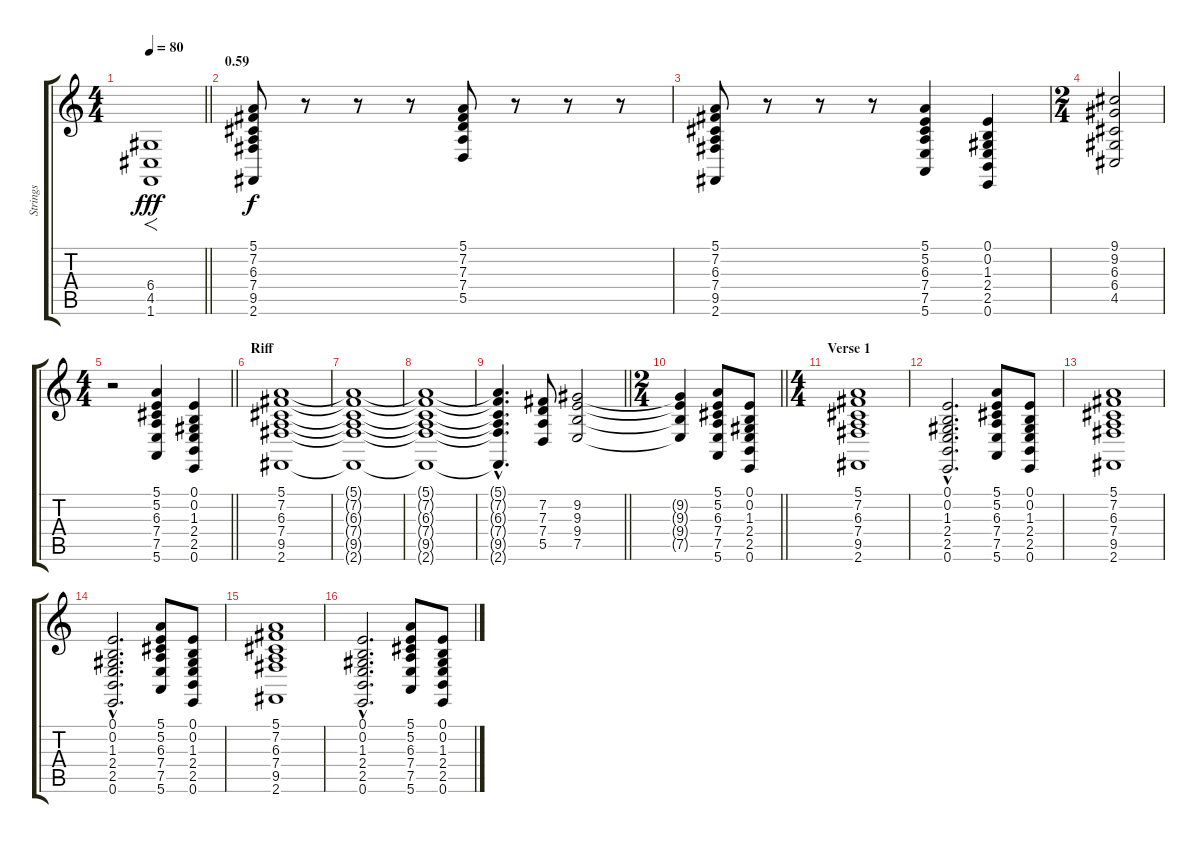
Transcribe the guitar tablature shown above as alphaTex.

\track ("Strings" "Strings") {instrument synthstrings2}
\staff {score tabs}
\tuning (E4 B3 G3 D3 A2 E2) {hide}
\ts (4 4)
\tempo 80
\clef g2
\barLineRight lightlight
\ks c
(6.4 4.5 1.6).1{f dy fff instrument synthstrings2} |
\section ("" "0.59")
(5.1 7.2 6.3 7.4 9.5 2.6).8{dy f} r.8 r.8 r.8 (5.1 7.2 7.3 7.4 5.5).8 r.8 r.8 r.8 |
(5.1 7.2 6.3 7.4 9.5 2.6).8 r.8 r.8 r.8 (5.1 5.2 6.3 7.4 7.5 5.6).4 (0.1 0.2 1.3 2.4 2.5 0.6).4 |
\ts (2 4)
(9.1 9.2 6.3 6.4 4.5).2 |
\ts (4 4)
\barLineRight lightlight
r.2 (5.1 5.2 6.3 7.4 7.5 5.6).4 (0.1 0.2 1.3 2.4 2.5 0.6).4 |
\section ("" "Riff")
(5.1 7.2 6.3 7.4 9.5 2.6).1 |
(5.1{t} 7.2{t} 6.3{t} 7.4{t} 9.5{t} 2.6{t}).1 |
(5.1{t} 7.2{t} 6.3{t} 7.4{t} 9.5{t} 2.6{t}).1 |
\barLineRight lightlight
(5.1{hac t} 7.2{hac t} 6.3{hac t} 7.4{hac t} 9.5{hac t} 2.6{hac t}).4{d} (7.2 7.3 7.4 5.5).8 (9.2 9.3 9.4 7.5).2 |
\ts (2 4)
\barLineRight lightlight
(9.2{t} 9.3{t} 9.4{t} 7.5{t}).4 (5.1 5.2 6.3 7.4 7.5 5.6).8 (0.1 0.2 1.3 2.4 2.5 0.6).8 |
\ts (4 4)
\section ("" "Verse 1")
(5.1 7.2 6.3 7.4 9.5 2.6).1 |
(0.1{hac} 0.2{hac} 1.3{hac} 2.4{hac} 2.5{hac} 0.6{hac}).2{d} (5.1 5.2 6.3 7.4 7.5 5.6).8 (0.1 0.2 1.3 2.4 2.5 0.6).8 |
(5.1 7.2 6.3 7.4 9.5 2.6).1 |
(0.1{hac} 0.2{hac} 1.3{hac} 2.4{hac} 2.5{hac} 0.6{hac}).2{d} (5.1 5.2 6.3 7.4 7.5 5.6).8 (0.1 0.2 1.3 2.4 2.5 0.6).8 |
(5.1 7.2 6.3 7.4 9.5 2.6).1 |
(0.1{hac} 0.2{hac} 1.3{hac} 2.4{hac} 2.5{hac} 0.6{hac}).2{d} (5.1 5.2 6.3 7.4 7.5 5.6).8 (0.1 0.2 1.3 2.4 2.5 0.6).8
